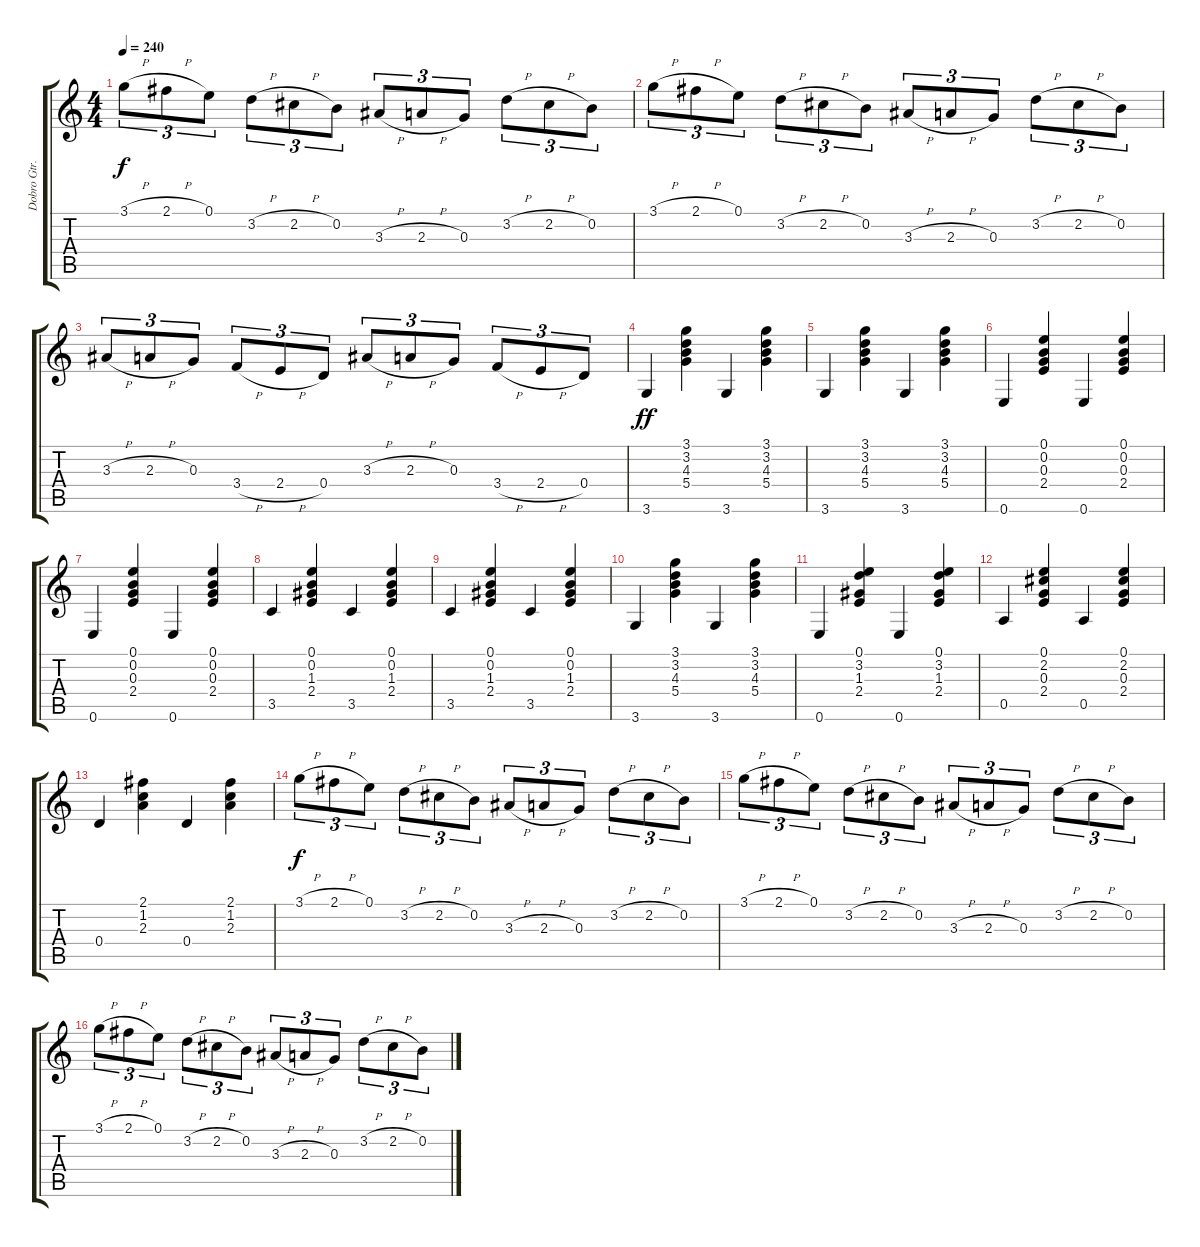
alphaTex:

\track ("Dobro Gtr." "Dobro Gtr.") {instrument banjo}
\staff {score tabs}
\tuning (E4 B3 G3 D3 A2 E2) {hide}
\displaytranspose 12
\ts (4 4)
\tempo 240
\clef g2
\ks c
3.1{h}.8{tu (3 2) dy f} 2.1{h}.8{tu (3 2)} 0.1.8{tu (3 2)} 3.2{h}.8{tu (3 2)} 2.2{h}.8{tu (3 2)} 0.2.8{tu (3 2)} 3.3{h}.8{tu (3 2)} 2.3{h}.8{tu (3 2)} 0.3.8{tu (3 2)} 3.2{h}.8{tu (3 2)} 2.2{h}.8{tu (3 2)} 0.2.8{tu (3 2)} |
3.1{h}.8{tu (3 2)} 2.1{h}.8{tu (3 2)} 0.1.8{tu (3 2)} 3.2{h}.8{tu (3 2)} 2.2{h}.8{tu (3 2)} 0.2.8{tu (3 2)} 3.3{h}.8{tu (3 2)} 2.3{h}.8{tu (3 2)} 0.3.8{tu (3 2)} 3.2{h}.8{tu (3 2)} 2.2{h}.8{tu (3 2)} 0.2.8{tu (3 2)} |
3.3{h}.8{tu (3 2)} 2.3{h}.8{tu (3 2)} 0.3.8{tu (3 2)} 3.4{h}.8{tu (3 2)} 2.4{h}.8{tu (3 2)} 0.4.8{tu (3 2)} 3.3{h}.8{tu (3 2)} 2.3{h}.8{tu (3 2)} 0.3.8{tu (3 2)} 3.4{h}.8{tu (3 2)} 2.4{h}.8{tu (3 2)} 0.4.8{tu (3 2)} |
3.6.4{dy ff} (3.1 3.2 4.3 5.4).4 3.6.4 (3.1 3.2 4.3 5.4).4 |
3.6.4 (3.1 3.2 4.3 5.4).4 3.6.4 (3.1 3.2 4.3 5.4).4 |
0.6.4 (0.1 0.2 0.3 2.4).4 0.6.4 (0.1 0.2 0.3 2.4).4 |
0.6.4 (0.1 0.2 0.3 2.4).4 0.6.4 (0.1 0.2 0.3 2.4).4 |
3.5.4 (0.1 0.2 1.3 2.4).4 3.5.4 (0.1 0.2 1.3 2.4).4 |
3.5.4 (0.1 0.2 1.3 2.4).4 3.5.4 (0.1 0.2 1.3 2.4).4 |
3.6.4 (3.1 3.2 4.3 5.4).4 3.6.4 (3.1 3.2 4.3 5.4).4 |
0.6.4 (0.1 3.2 1.3 2.4).4 0.6.4 (0.1 3.2 1.3 2.4).4 |
0.5.4 (0.1 2.2 0.3 2.4).4 0.5.4 (0.1 2.2 0.3 2.4).4 |
0.4.4 (2.1 1.2 2.3).4 0.4.4 (2.1 1.2 2.3).4 |
3.1{h}.8{tu (3 2) dy f} 2.1{h}.8{tu (3 2)} 0.1.8{tu (3 2)} 3.2{h}.8{tu (3 2)} 2.2{h}.8{tu (3 2)} 0.2.8{tu (3 2)} 3.3{h}.8{tu (3 2)} 2.3{h}.8{tu (3 2)} 0.3.8{tu (3 2)} 3.2{h}.8{tu (3 2)} 2.2{h}.8{tu (3 2)} 0.2.8{tu (3 2)} |
3.1{h}.8{tu (3 2)} 2.1{h}.8{tu (3 2)} 0.1.8{tu (3 2)} 3.2{h}.8{tu (3 2)} 2.2{h}.8{tu (3 2)} 0.2.8{tu (3 2)} 3.3{h}.8{tu (3 2)} 2.3{h}.8{tu (3 2)} 0.3.8{tu (3 2)} 3.2{h}.8{tu (3 2)} 2.2{h}.8{tu (3 2)} 0.2.8{tu (3 2)} |
3.1{h}.8{tu (3 2)} 2.1{h}.8{tu (3 2)} 0.1.8{tu (3 2)} 3.2{h}.8{tu (3 2)} 2.2{h}.8{tu (3 2)} 0.2.8{tu (3 2)} 3.3{h}.8{tu (3 2)} 2.3{h}.8{tu (3 2)} 0.3.8{tu (3 2)} 3.2{h}.8{tu (3 2)} 2.2{h}.8{tu (3 2)} 0.2.8{tu (3 2)}
